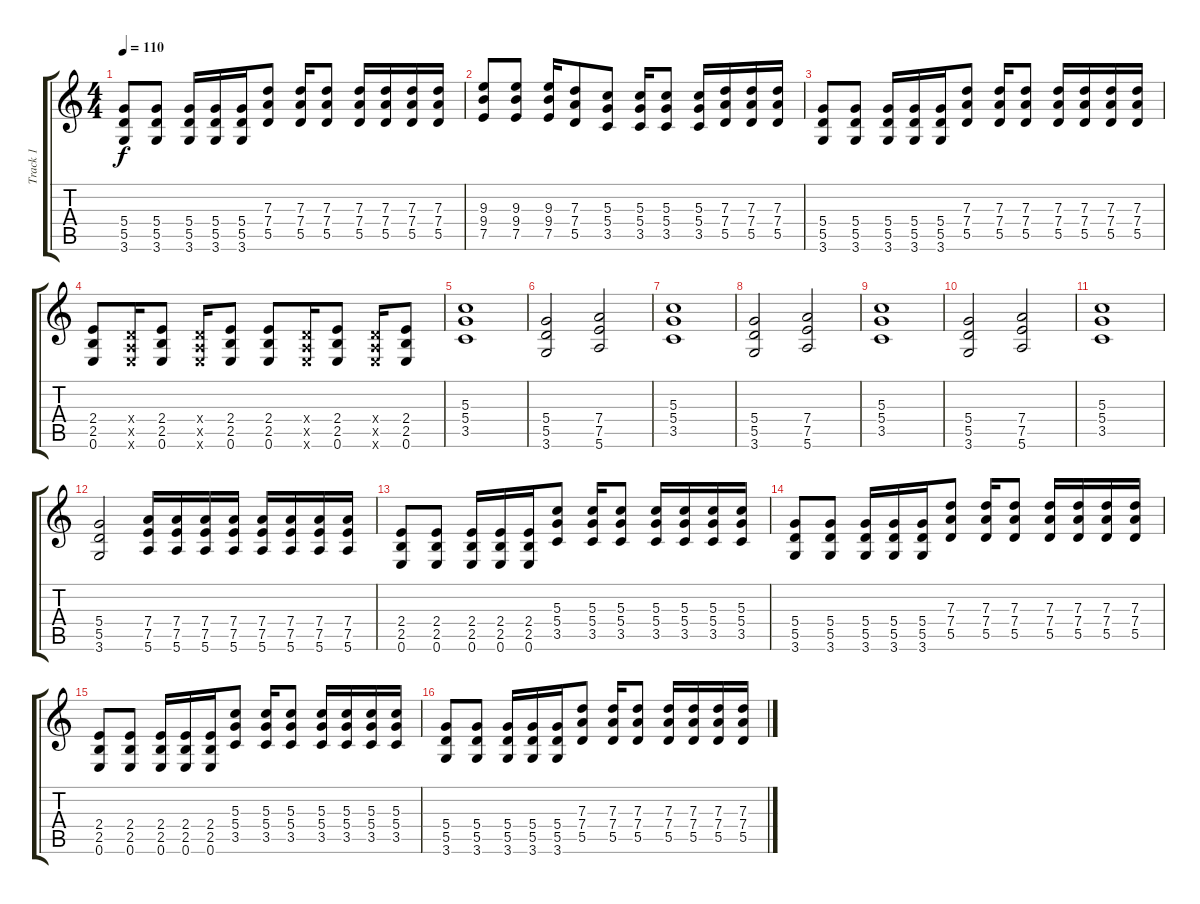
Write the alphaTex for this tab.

\track ("Track 1" "Track 1") {instrument distortionguitar}
\staff {score tabs}
\tuning (E4 B3 G3 D3 A2 E2) {hide}
\ts (4 4)
\tempo 110
\clef g2
\ks c
(5.4 5.5 3.6).8{dy f} (5.4 5.5 3.6).8 (5.4 5.5 3.6).16 (5.4 5.5 3.6).16 (5.4 5.5 3.6).16 (7.3 7.4 5.5).8 (7.3 7.4 5.5).16 (7.3 7.4 5.5).8 (7.3 7.4 5.5).16 (7.3 7.4 5.5).16 (7.3 7.4 5.5).16 (7.3 7.4 5.5).16 |
(9.3 9.4 7.5).8 (9.3 9.4 7.5).8 (9.3 9.4 7.5).16 (7.3 7.4 5.5).8 (5.3 5.4 3.5).8 (5.3 5.4 3.5).16 (5.3 5.4 3.5).8 (5.3 5.4 3.5).16 (7.3 7.4 5.5).16 (7.3 7.4 5.5).16 (7.3 7.4 5.5).16 |
(5.4 5.5 3.6).8 (5.4 5.5 3.6).8 (5.4 5.5 3.6).16 (5.4 5.5 3.6).16 (5.4 5.5 3.6).16 (7.3 7.4 5.5).8 (7.3 7.4 5.5).16 (7.3 7.4 5.5).8 (7.3 7.4 5.5).16 (7.3 7.4 5.5).16 (7.3 7.4 5.5).16 (7.3 7.4 5.5).16 |
(2.4 2.5 0.6).8 (0.4{x} 0.5{x} 0.6{x}).16 (2.4 2.5 0.6).8 (0.4{x} 0.5{x} 0.6{x}).16 (2.4 2.5 0.6).8 (2.4 2.5 0.6).8 (0.4{x} 0.5{x} 0.6{x}).16 (2.4 2.5 0.6).8 (0.4{x} 0.5{x} 0.6{x}).16 (2.4 2.5 0.6).8 |
(5.3 5.4 3.5).1 |
(5.4 5.5 3.6).2 (7.4 7.5 5.6).2 |
(5.3 5.4 3.5).1 |
(5.4 5.5 3.6).2 (7.4 7.5 5.6).2 |
(5.3 5.4 3.5).1 |
(5.4 5.5 3.6).2 (7.4 7.5 5.6).2 |
(5.3 5.4 3.5).1 |
(5.4 5.5 3.6).2 (7.4 7.5 5.6).16 (7.4 7.5 5.6).16 (7.4 7.5 5.6).16 (7.4 7.5 5.6).16 (7.4 7.5 5.6).16 (7.4 7.5 5.6).16 (7.4 7.5 5.6).16 (7.4 7.5 5.6).16 |
(2.4 2.5 0.6).8 (2.4 2.5 0.6).8 (2.4 2.5 0.6).16 (2.4 2.5 0.6).16 (2.4 2.5 0.6).16 (5.3 5.4 3.5).8 (5.3 5.4 3.5).16 (5.3 5.4 3.5).8 (5.3 5.4 3.5).16 (5.3 5.4 3.5).16 (5.3 5.4 3.5).16 (5.3 5.4 3.5).16 |
(5.4 5.5 3.6).8 (5.4 5.5 3.6).8 (5.4 5.5 3.6).16 (5.4 5.5 3.6).16 (5.4 5.5 3.6).16 (7.3 7.4 5.5).8 (7.3 7.4 5.5).16 (7.3 7.4 5.5).8 (7.3 7.4 5.5).16 (7.3 7.4 5.5).16 (7.3 7.4 5.5).16 (7.3 7.4 5.5).16 |
(2.4 2.5 0.6).8 (2.4 2.5 0.6).8 (2.4 2.5 0.6).16 (2.4 2.5 0.6).16 (2.4 2.5 0.6).16 (5.3 5.4 3.5).8 (5.3 5.4 3.5).16 (5.3 5.4 3.5).8 (5.3 5.4 3.5).16 (5.3 5.4 3.5).16 (5.3 5.4 3.5).16 (5.3 5.4 3.5).16 |
(5.4 5.5 3.6).8 (5.4 5.5 3.6).8 (5.4 5.5 3.6).16 (5.4 5.5 3.6).16 (5.4 5.5 3.6).16 (7.3 7.4 5.5).8 (7.3 7.4 5.5).16 (7.3 7.4 5.5).8 (7.3 7.4 5.5).16 (7.3 7.4 5.5).16 (7.3 7.4 5.5).16 (7.3 7.4 5.5).16
